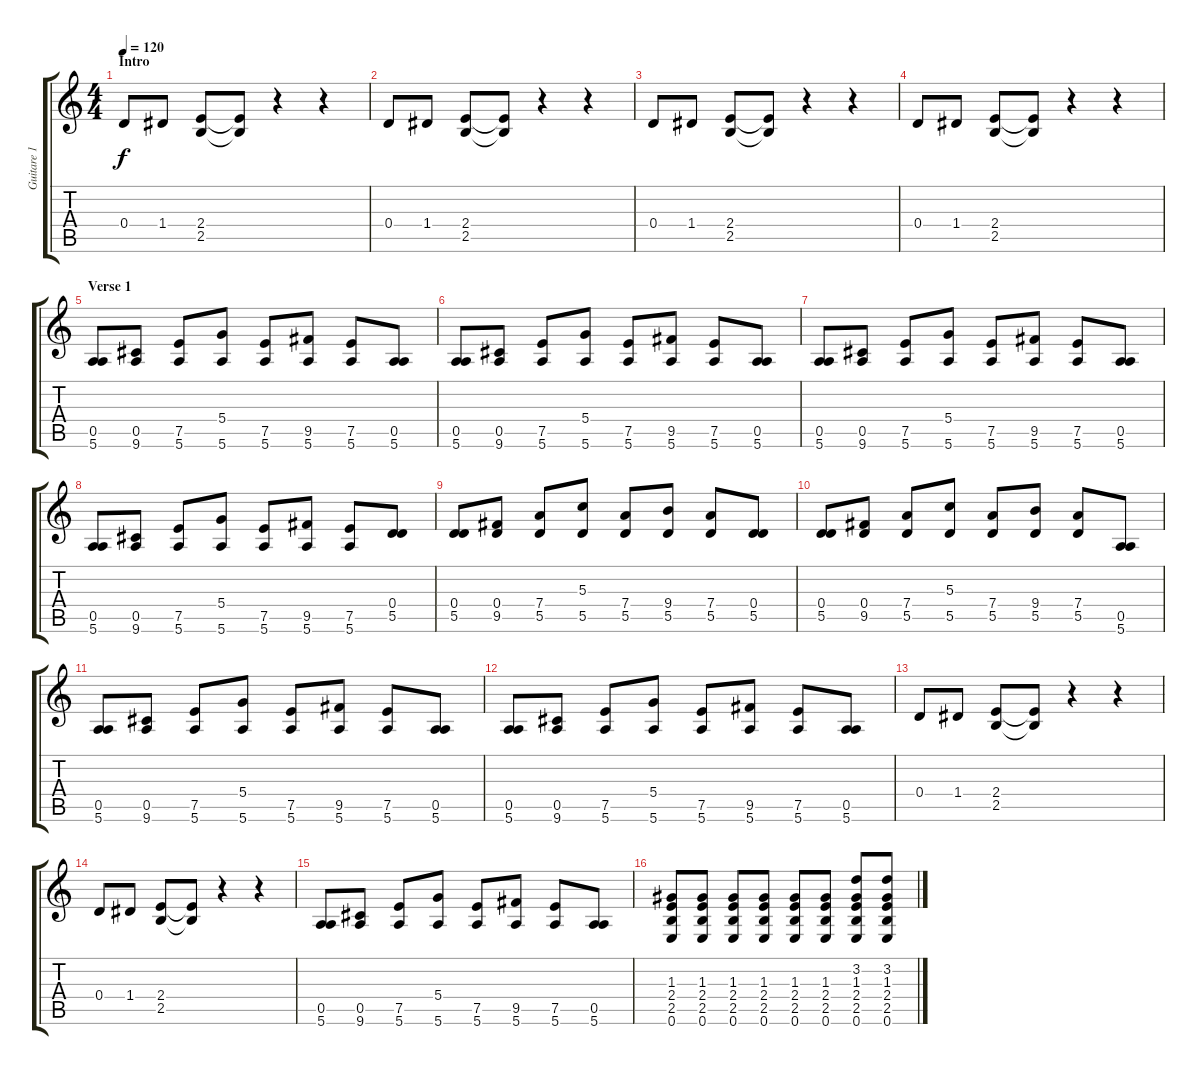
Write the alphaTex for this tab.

\track ("Guitare 1" "Guitare 1") {instrument distortionguitar}
\staff {score tabs}
\tuning (E4 B3 G3 D3 A2 E2) {hide}
\ts (4 4)
\section ("" "Intro")
\tempo 120
\clef g2
\ks c
0.4.8{dy f instrument distortionguitar} 1.4.8 (2.4 2.5).8 (2.4{t} 2.5{t}).8 r.4 r.4 |
0.4.8 1.4.8 (2.4 2.5).8 (2.4{t} 2.5{t}).8 r.4 r.4 |
0.4.8 1.4.8 (2.4 2.5).8 (2.4{t} 2.5{t}).8 r.4 r.4 |
0.4.8 1.4.8 (2.4 2.5).8 (2.4{t} 2.5{t}).8 r.4 r.4 |
\section ("" "Verse 1")
(0.5 5.6).8 (0.5 9.6).8 (7.5 5.6).8 (5.4 5.6).8 (7.5 5.6).8 (9.5 5.6).8 (7.5 5.6).8 (0.5 5.6).8 |
(0.5 5.6).8 (0.5 9.6).8 (7.5 5.6).8 (5.4 5.6).8 (7.5 5.6).8 (9.5 5.6).8 (7.5 5.6).8 (0.5 5.6).8 |
(0.5 5.6).8 (0.5 9.6).8 (7.5 5.6).8 (5.4 5.6).8 (7.5 5.6).8 (9.5 5.6).8 (7.5 5.6).8 (0.5 5.6).8 |
(0.5 5.6).8 (0.5 9.6).8 (7.5 5.6).8 (5.4 5.6).8 (7.5 5.6).8 (9.5 5.6).8 (7.5 5.6).8 (0.4 5.5).8 |
(0.4 5.5).8 (0.4 9.5).8 (7.4 5.5).8 (5.3 5.5).8 (7.4 5.5).8 (9.4 5.5).8 (7.4 5.5).8 (0.4 5.5).8 |
(0.4 5.5).8 (0.4 9.5).8 (7.4 5.5).8 (5.3 5.5).8 (7.4 5.5).8 (9.4 5.5).8 (7.4 5.5).8 (0.5 5.6).8 |
(0.5 5.6).8 (0.5 9.6).8 (7.5 5.6).8 (5.4 5.6).8 (7.5 5.6).8 (9.5 5.6).8 (7.5 5.6).8 (0.5 5.6).8 |
(0.5 5.6).8 (0.5 9.6).8 (7.5 5.6).8 (5.4 5.6).8 (7.5 5.6).8 (9.5 5.6).8 (7.5 5.6).8 (0.5 5.6).8 |
0.4.8 1.4.8 (2.4 2.5).8 (2.4{t} 2.5{t}).8 r.4 r.4 |
0.4.8 1.4.8 (2.4 2.5).8 (2.4{t} 2.5{t}).8 r.4 r.4 |
(0.5 5.6).8 (0.5 9.6).8 (7.5 5.6).8 (5.4 5.6).8 (7.5 5.6).8 (9.5 5.6).8 (7.5 5.6).8 (0.5 5.6).8 |
(1.3 2.4 2.5 0.6).8 (1.3 2.4 2.5 0.6).8 (1.3 2.4 2.5 0.6).8 (1.3 2.4 2.5 0.6).8 (1.3 2.4 2.5 0.6).8 (1.3 2.4 2.5 0.6).8 (3.2 1.3 2.4 2.5 0.6).8 (3.2 1.3 2.4 2.5 0.6).8
